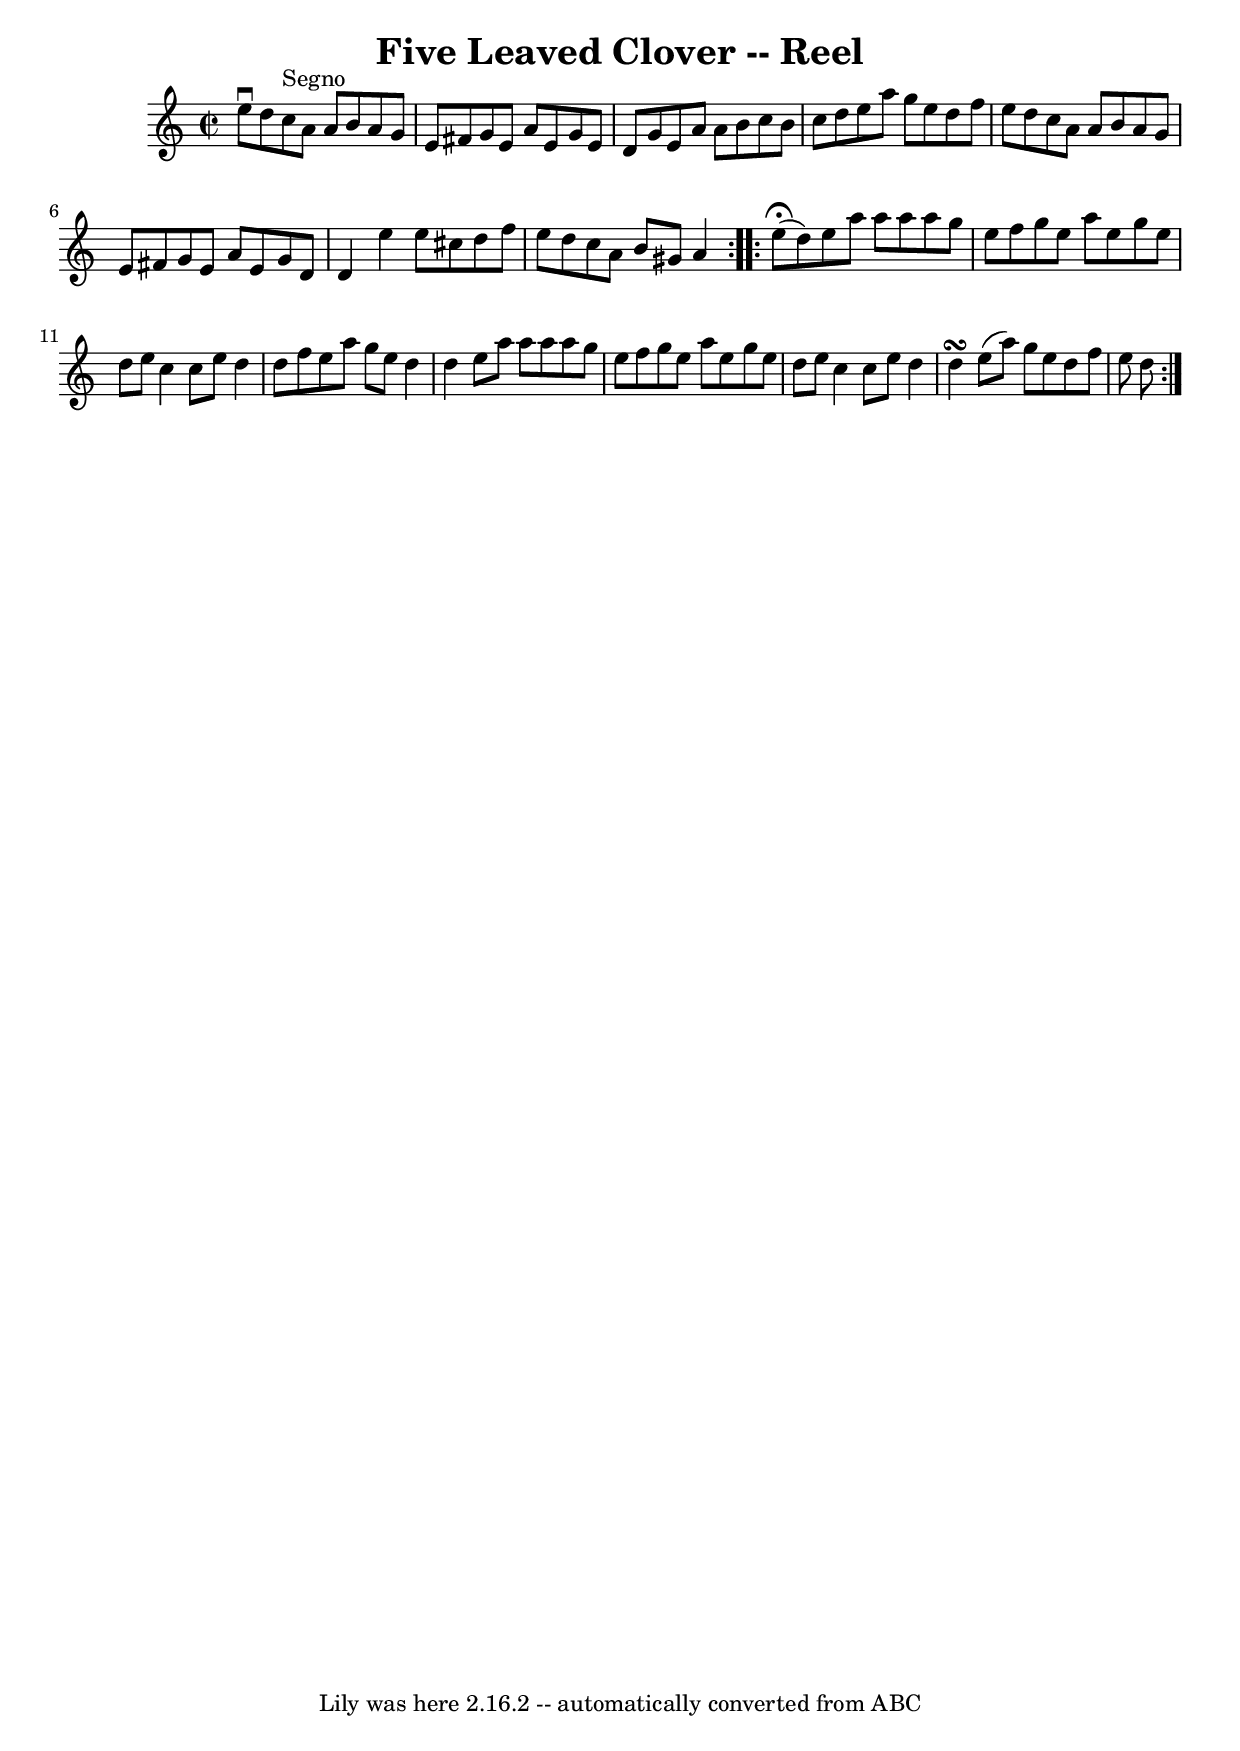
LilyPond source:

\version "2.16.2"
\include "Mammoth.ily"
\header {
  %% book = "Ryan's Mammoth Collection"
  crossRefNumber = "1"
  footnotes = ""
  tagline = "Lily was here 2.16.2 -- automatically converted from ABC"
  title = "Five Leaved Clover -- Reel"

}
voicedefault =  {



  \repeat volta 2 {

    \override Staff.TimeSignature #'style = #'C
    \time 2/2 
    \key a \minor
    e''8^\downbow d''8    |
    c''8^"Segno"   
    a'8 a'8 b'8 a'8 g'8 e'8 fis'8  |
    g'8 e'8 a'8   
    e'8 g'8 e'8 d'8 g'8  |
    e'8 a'8 a'8 b'8 c''8   
    b'8 c''8 d''8  |
    e''8 a''8 g''8 e''8 d''8 f''8   
    e''8 d''8  |
    c''8 a'8 a'8 b'8 a'8 g'8 e'8    
    fis'8  |
    g'8 e'8 a'8 e'8 g'8 d'8 d'4  |
    
    e''4 e''8 cis''8 d''8 f''8 e''8 d''8  |
    c''8 a'8  
    b'8 gis'8 a'4    
  } 
  \repeat volta 2 {
    e''8^\fermata(d''8)  |
    e''8 a''8 a''8 a''8 a''8 g''8 e''8 f''8   |
    g''8 e''8 a''8 e''8 g''8 e''8 d''8 e''8   |
    c''4 c''8 e''8 d''4 d''8 f''8  |
    e''8    
    a''8 g''8 e''8 d''4 d''4  |
    e''8 a''8 a''8 a''8 
    a''8 g''8 e''8 f''8  |
    g''8 e''8 a''8 e''8    
    g''8 e''8 d''8 e''8  |
    c''4 c''8 e''8 d''4 d''4 
    \turn  |
    e''8 (a''8) g''8 e''8 d''8 f''8 e''8    
    d''8      
  }   

}

\score{
  <<

    \context Staff="default"
    {
      \voicedefault 
      
    }

  >>
  \layout {
    
  }
  \midi {
  }

}
